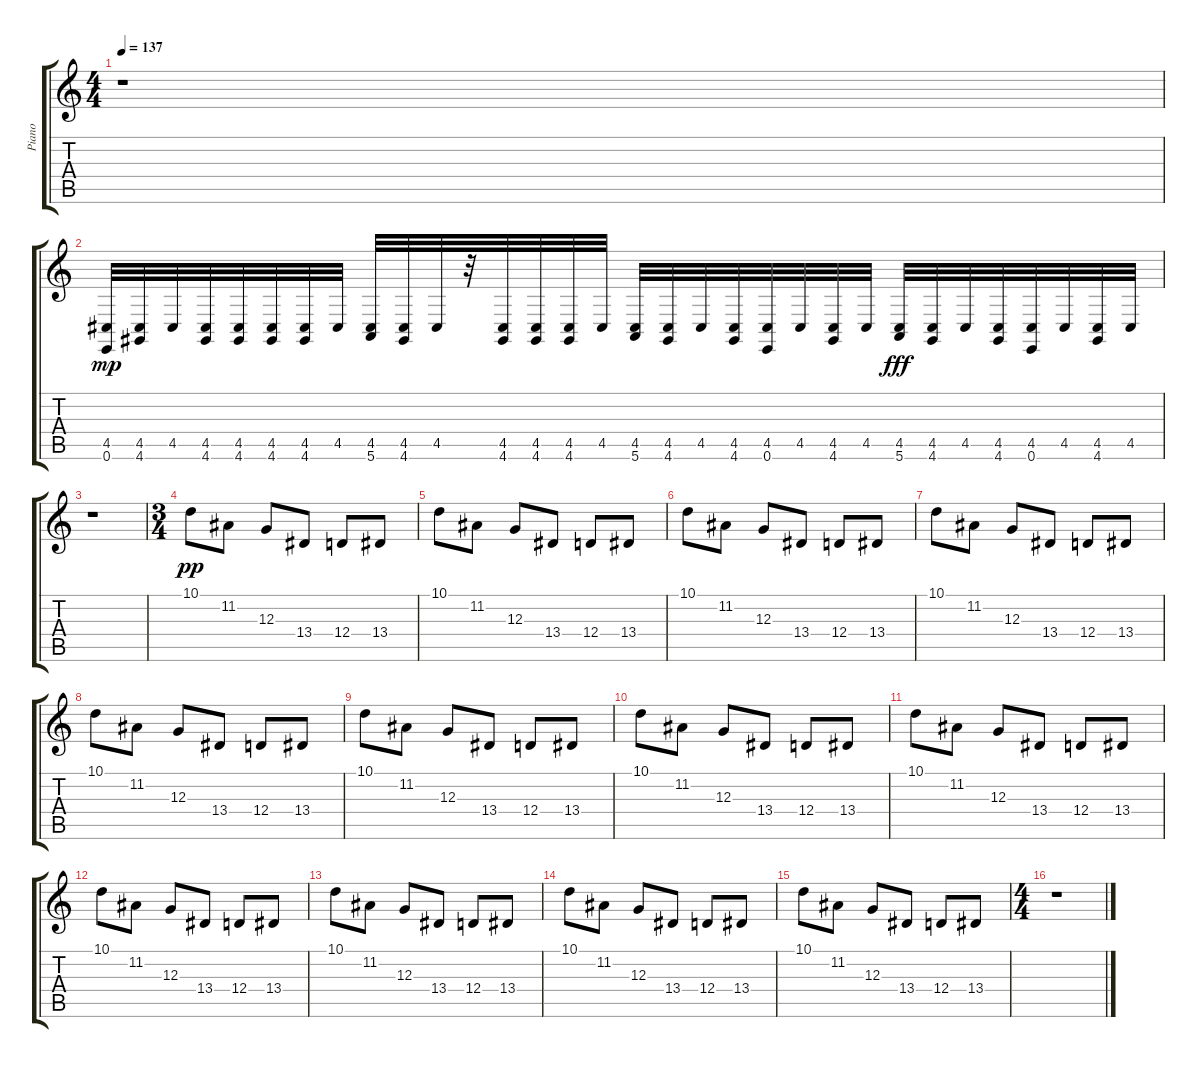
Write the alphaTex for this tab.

\track ("Piano" "Piano") {instrument brightacousticpiano}
\staff {score tabs}
\tuning (E4 B3 G3 D3 A2 E2) {hide}
\ts (4 4)
\tempo 137
\clef g2
\ks c
r.1{dy f} |
(4.5 0.6).32{dy mp} (4.5 4.6).32 4.5.32 (4.5 4.6).32 (4.5 4.6).32 (4.5 4.6).32 (4.5 4.6).32 4.5.32 (4.5 5.6).32 (4.5 4.6).32 4.5.32 r.32 (4.5 4.6).32 (4.5 4.6).32 (4.5 4.6).32 4.5.32 (4.5 5.6).32 (4.5 4.6).32 4.5.32 (4.5 4.6).32 (4.5 0.6).32 4.5.32 (4.5 4.6).32 4.5.32 (4.5 5.6).32{dy fff} (4.5 4.6).32 4.5.32 (4.5 4.6).32 (4.5 0.6).32 4.5.32 (4.5 4.6).32 4.5.32 |
r.1 |
\ts (3 4)
10.1.8{dy pp instrument tubularbells} 11.2.8 12.3.8 13.4.8 12.4.8 13.4.8 |
10.1.8 11.2.8 12.3.8 13.4.8 12.4.8 13.4.8 |
10.1.8 11.2.8 12.3.8 13.4.8 12.4.8 13.4.8 |
10.1.8 11.2.8 12.3.8 13.4.8 12.4.8 13.4.8 |
10.1.8 11.2.8 12.3.8 13.4.8 12.4.8 13.4.8 |
10.1.8 11.2.8 12.3.8 13.4.8 12.4.8 13.4.8 |
10.1.8 11.2.8 12.3.8 13.4.8 12.4.8 13.4.8 |
10.1.8 11.2.8 12.3.8 13.4.8 12.4.8 13.4.8 |
10.1.8 11.2.8 12.3.8 13.4.8 12.4.8 13.4.8 |
10.1.8 11.2.8 12.3.8 13.4.8 12.4.8 13.4.8 |
10.1.8 11.2.8 12.3.8 13.4.8 12.4.8 13.4.8 |
10.1.8 11.2.8 12.3.8 13.4.8 12.4.8 13.4.8 |
\ts (4 4)
r.1
